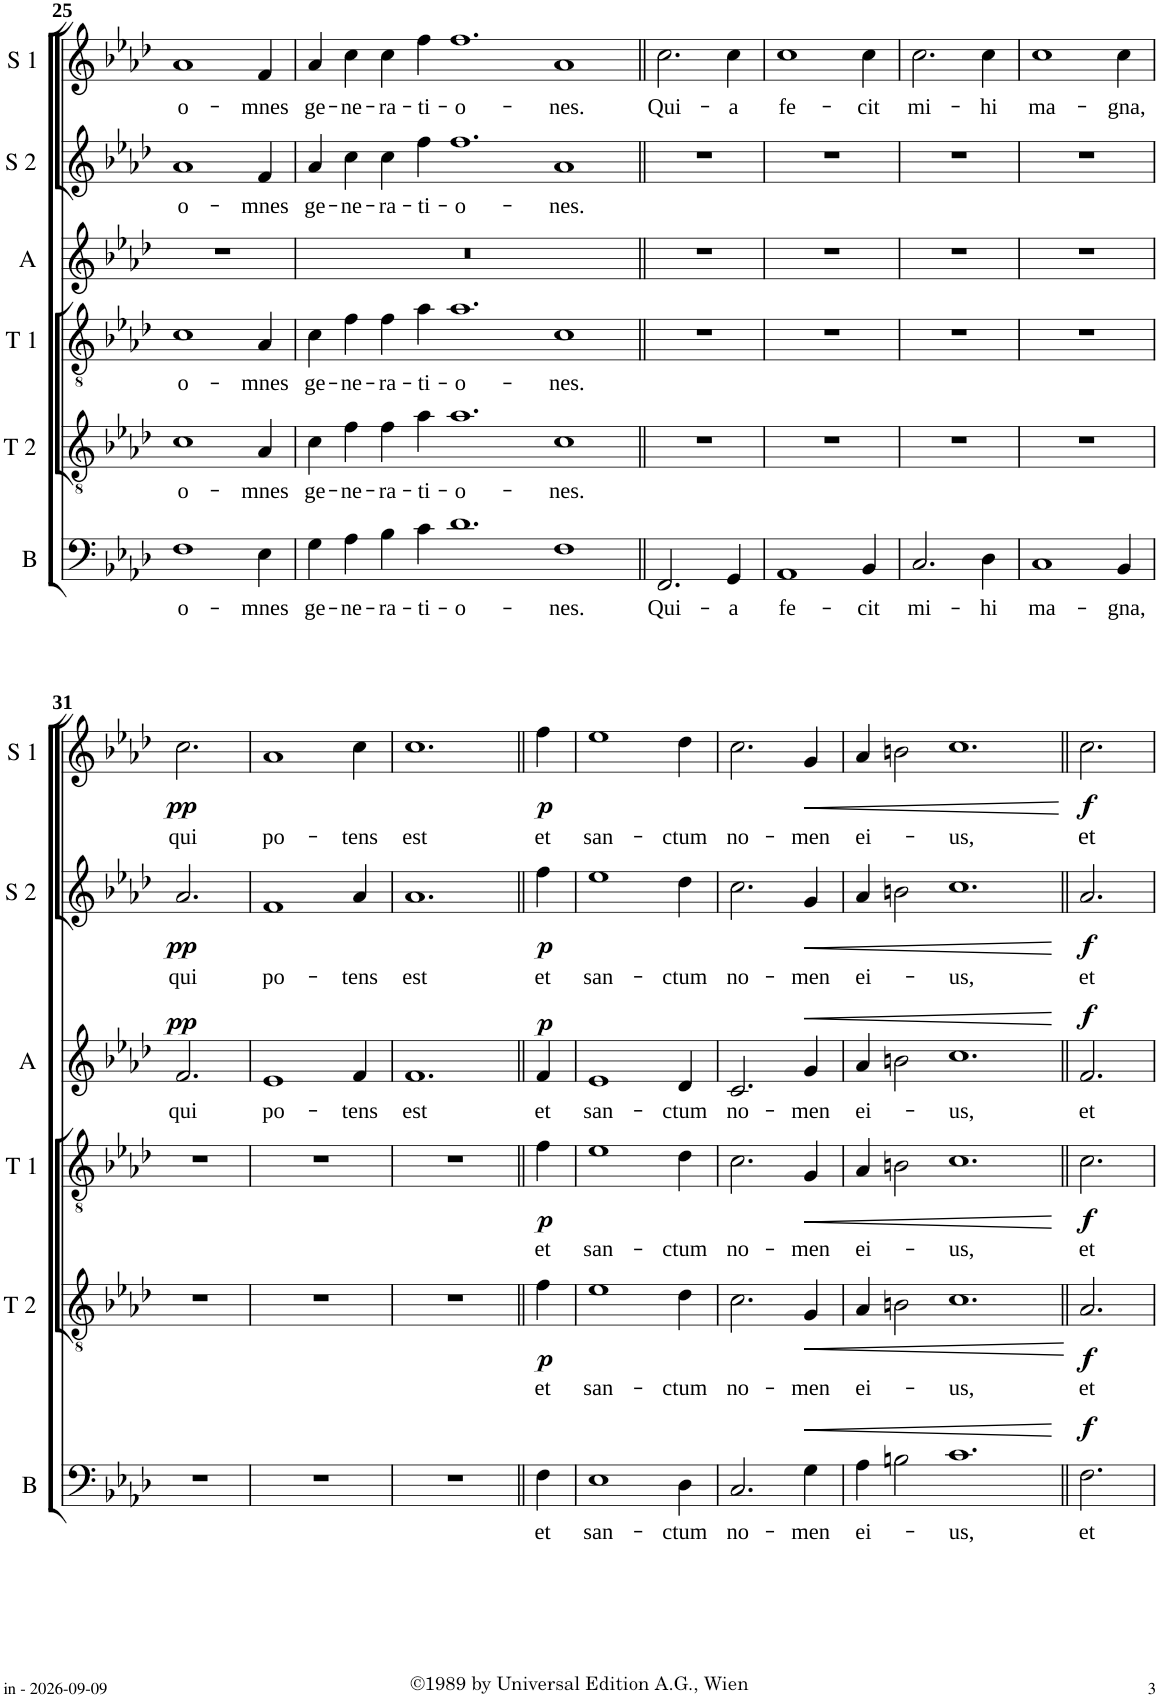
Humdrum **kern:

**kern	**text	**dynam	**kern	**text	**dynam	**kern	**text	**dynam	**kern	**text	**dynam	**kern	**text	**dynam	**kern	**text	**dynam
*part6	*part6	*part6	*part5	*part5	*part5	*part4	*part4	*part4	*part3	*part3	*part3	*part2	*part2	*part2	*part1	*part1	*part1
*staff6	*staff6	*staff6	*staff5	*staff5	*staff5	*staff4	*staff4	*staff4	*staff3	*staff3	*staff3	*staff2	*staff2	*staff2	*staff1	*staff1	*staff1
*I"Basse	*	*	*I"Ténor 2	*	*	*I"Ténor 1	*	*	*I"Alto	*	*	*I"Soprano 2	*	*	*I"Soprano 1	*	*
*I'B	*	*	*I'T 2	*	*	*I'T 1	*	*	*I'A	*	*	*I'S 2	*	*	*I'S 1	*	*
!!LO:PB:g=z
*clefF4	*	*	*clefGv2	*	*	*clefGv2	*	*	*clefG2	*	*	*clefG2	*	*	*clefG2	*	*
*	*	*	*Trd4c7	*	*	*	*	*	*	*	*	*	*	*	*	*	*
*k[b-e-a-d-]	*	*	*k[b-e-a-d-]	*	*	*k[b-e-a-d-]	*	*	*k[b-e-a-d-]	*	*	*k[b-e-a-d-]	*	*	*k[b-e-a-d-]	*	*
*A-:	*	*	*A-:	*	*	*A-:	*	*	*A-:	*	*	*A-:	*	*	*A-:	*	*
*M5/4	*	*	*M5/4	*	*	*M5/4	*	*	*M5/4	*	*	*M5/4	*	*	*M5/4	*	*
=25	=25	=25	=25	=25	=25	=25	=25	=25	=25	=25	=25	=25	=25	=25	=25	=25	=25
!	!LO:LY:b	!	!	!LO:LY:b	!	!	!LO:LY:b	!	!	!	!	!	!LO:LY:b	!	!	!LO:LY:b	!
1F	o-	.	1c	o-	.	1c	o-	.	4%5r	.	.	1a-	o-	.	1a-	o-	.
!	!LO:LY:b	!	!	!LO:LY:b	!	!	!LO:LY:b	!	!	!	!	!	!LO:LY:b	!	!	!LO:LY:b	!
4E-\	-mnes	.	4A-/	-mnes	.	4A-/	-mnes	.	.	.	.	4f/	-mnes	.	4f/	-mnes	.
=26	=26	=26	=26	=26	=26	=26	=26	=26	=26	=26	=26	=26	=26	=26	=26	=26	=26
*M14/4	*	*	*M14/4	*	*	*M14/4	*	*	*M14/4	*	*	*M14/4	*	*	*M14/4	*	*
!	!LO:LY:b	!	!	!LO:LY:b	!	!	!LO:LY:b	!	!	!	!	!	!LO:LY:b	!	!	!LO:LY:b	!
4G\	ge-	.	4c\	ge-	.	4c\	ge-	.	2%7r	.	.	4a-/	ge-	.	4a-/	ge-	.
!	!LO:LY:b	!	!	!LO:LY:b	!	!	!LO:LY:b	!	!	!	!	!	!LO:LY:b	!	!	!LO:LY:b	!
4A-\	-ne-	.	4f\	-ne-	.	4f\	-ne-	.	.	.	.	4cc\	-ne-	.	4cc\	-ne-	.
!	!LO:LY:b	!	!	!LO:LY:b	!	!	!LO:LY:b	!	!	!	!	!	!LO:LY:b	!	!	!LO:LY:b	!
4B-\	-ra-	.	4f\	-ra-	.	4f\	-ra-	.	.	.	.	4cc\	-ra-	.	4cc\	-ra-	.
!	!LO:LY:b	!	!	!LO:LY:b	!	!	!LO:LY:b	!	!	!	!	!	!LO:LY:b	!	!	!LO:LY:b	!
4c\	-ti-	.	4a-\	-ti-	.	4a-\	-ti-	.	.	.	.	4ff\	-ti-	.	4ff\	-ti-	.
!	!LO:LY:b	!	!	!LO:LY:b	!	!	!LO:LY:b	!	!	!	!	!	!LO:LY:b	!	!	!LO:LY:b	!
1.d-	-o-	.	1.a-	-o-	.	1.a-	-o-	.	.	.	.	1.ff	-o-	.	1.ff	-o-	.
!	!LO:LY:b	!	!	!LO:LY:b	!	!	!LO:LY:b	!	!	!	!	!	!LO:LY:b	!	!	!LO:LY:b	!
1F	-nes.	.	1c	-nes.	.	1c	-nes.	.	.	.	.	1a-	-nes.	.	1a-	-nes.	.
=27||	=27||	=27||	=27||	=27||	=27||	=27||	=27||	=27||	=27||	=27||	=27||	=27||	=27||	=27||	=27||	=27||	=27||
*M4/4	*	*	*M4/4	*	*	*M4/4	*	*	*M4/4	*	*	*M4/4	*	*	*M4/4	*	*
!	!LO:LY:b	!	!	!	!	!	!	!	!	!	!	!	!	!	!	!LO:LY:b	!
2.FF/	Qui-	.	1r	.	.	1r	.	.	1r	.	.	1r	.	.	2.cc\	Qui-	.
!	!LO:LY:b	!	!	!	!	!	!	!	!	!	!	!	!	!	!	!LO:LY:b	!
4GG/	-a	.	.	.	.	.	.	.	.	.	.	.	.	.	4cc\	-a	.
=28	=28	=28	=28	=28	=28	=28	=28	=28	=28	=28	=28	=28	=28	=28	=28	=28	=28
*M5/4	*	*	*M5/4	*	*	*M5/4	*	*	*M5/4	*	*	*M5/4	*	*	*M5/4	*	*
!	!LO:LY:b	!	!	!	!	!	!	!	!	!	!	!	!	!	!	!LO:LY:b	!
1AA-	fe-	.	4%5r	.	.	4%5r	.	.	4%5r	.	.	4%5r	.	.	1cc	fe-	.
!	!LO:LY:b	!	!	!	!	!	!	!	!	!	!	!	!	!	!	!LO:LY:b	!
4BB-/	-cit	.	.	.	.	.	.	.	.	.	.	.	.	.	4cc\	-cit	.
=29	=29	=29	=29	=29	=29	=29	=29	=29	=29	=29	=29	=29	=29	=29	=29	=29	=29
*M4/4	*	*	*M4/4	*	*	*M4/4	*	*	*M4/4	*	*	*M4/4	*	*	*M4/4	*	*
!	!LO:LY:b	!	!	!	!	!	!	!	!	!	!	!	!	!	!	!LO:LY:b	!
2.C/	mi-	.	1r	.	.	1r	.	.	1r	.	.	1r	.	.	2.cc\	mi-	.
!	!LO:LY:b	!	!	!	!	!	!	!	!	!	!	!	!	!	!	!LO:LY:b	!
4D-\	-hi	.	.	.	.	.	.	.	.	.	.	.	.	.	4cc\	-hi	.
=30	=30	=30	=30	=30	=30	=30	=30	=30	=30	=30	=30	=30	=30	=30	=30	=30	=30
*M5/4	*	*	*M5/4	*	*	*M5/4	*	*	*M5/4	*	*	*M5/4	*	*	*M5/4	*	*
!	!LO:LY:b	!	!	!	!	!	!	!	!	!	!	!	!	!	!	!LO:LY:b	!
1C	ma-	.	4%5r	.	.	4%5r	.	.	4%5r	.	.	4%5r	.	.	1cc	ma-	.
!	!LO:LY:b	!	!	!	!	!	!	!	!	!	!	!	!	!	!	!LO:LY:b	!
4BB-/	-gna,	.	.	.	.	.	.	.	.	.	.	.	.	.	4cc\	-gna,	.
!!LO:LB:g=z
=31	=31	=31	=31	=31	=31	=31	=31	=31	=31	=31	=31	=31	=31	=31	=31	=31	=31
*M3/4	*	*	*M3/4	*	*	*M3/4	*	*	*M3/4	*	*	*M3/4	*	*	*M3/4	*	*
!	!	!	!	!	!	!	!	!	!	!LO:LY:b	!LO:DY:a	!	!LO:LY:b	!LO:DY:b	!	!LO:LY:b	!LO:DY:b
2.r	.	.	2.r	.	.	2.r	.	.	2.f/	qui	pp	2.a-/	qui	pp	2.cc\	qui	pp
=32	=32	=32	=32	=32	=32	=32	=32	=32	=32	=32	=32	=32	=32	=32	=32	=32	=32
*M5/4	*	*	*M5/4	*	*	*M5/4	*	*	*M5/4	*	*	*M5/4	*	*	*M5/4	*	*
!	!	!	!	!	!	!	!	!	!	!LO:LY:b	!	!	!LO:LY:b	!	!	!LO:LY:b	!
4%5r	.	.	4%5r	.	.	4%5r	.	.	1e-	po-	.	1f	po-	.	1a-	po-	.
!	!	!	!	!	!	!	!	!	!	!LO:LY:b	!	!	!LO:LY:b	!	!	!LO:LY:b	!
.	.	.	.	.	.	.	.	.	4f/	-tens	.	4a-/	-tens	.	4cc\	-tens	.
=33	=33	=33	=33	=33	=33	=33	=33	=33	=33	=33	=33	=33	=33	=33	=33	=33	=33
*M6/4	*	*	*M6/4	*	*	*M6/4	*	*	*M6/4	*	*	*M6/4	*	*	*M6/4	*	*
!	!	!	!	!	!	!	!	!	!	!LO:LY:b	!	!	!LO:LY:b	!	!	!LO:LY:b	!
1.r	.	.	1.r	.	.	1.r	.	.	1.f	est	.	1.a-	est	.	1.cc	est	.
=34||	=34||	=34||	=34||	=34||	=34||	=34||	=34||	=34||	=34||	=34||	=34||	=34||	=34||	=34||	=34||	=34||	=34||
*M1/4	*	*	*M1/4	*	*	*M1/4	*	*	*M1/4	*	*	*M1/4	*	*	*M1/4	*	*
!	!LO:LY:b	!	!	!LO:LY:b	!LO:DY:b	!	!LO:LY:b	!LO:DY:b	!	!LO:LY:b	!LO:DY:a	!	!LO:LY:b	!LO:DY:b	!	!LO:LY:b	!LO:DY:b
4F\	et	.	4f\	et	p	4f\	et	p	4f/	et	p	4ff\	et	p	4ff\	et	p
=35	=35	=35	=35	=35	=35	=35	=35	=35	=35	=35	=35	=35	=35	=35	=35	=35	=35
*M5/4	*	*	*M5/4	*	*	*M5/4	*	*	*M5/4	*	*	*M5/4	*	*	*M5/4	*	*
!	!LO:LY:b	!	!	!LO:LY:b	!	!	!LO:LY:b	!	!	!LO:LY:b	!	!	!LO:LY:b	!	!	!LO:LY:b	!
1E-	san-	.	1e-	san-	.	1e-	san-	.	1e-	san-	.	1ee-	san-	.	1ee-	san-	.
!	!LO:LY:b	!	!	!LO:LY:b	!	!	!LO:LY:b	!	!	!LO:LY:b	!	!	!LO:LY:b	!	!	!LO:LY:b	!
4D-\	-ctum	.	4d-\	-ctum	.	4d-\	-ctum	.	4d-/	-ctum	.	4dd-\	-ctum	.	4dd-\	-ctum	.
=36	=36	=36	=36	=36	=36	=36	=36	=36	=36	=36	=36	=36	=36	=36	=36	=36	=36
*M4/4	*	*	*M4/4	*	*	*M4/4	*	*	*M4/4	*	*	*M4/4	*	*	*M4/4	*	*
!	!LO:LY:b	!	!	!LO:LY:b	!	!	!LO:LY:b	!	!	!LO:LY:b	!	!	!LO:LY:b	!	!	!LO:LY:b	!
2.C/	no-	.	2.c\	no-	.	2.c\	no-	.	2.c/	no-	.	2.cc\	no-	.	2.cc\	no-	.
!	!LO:LY:b	!LO:HP:b	!	!LO:LY:b	!LO:HP:b	!	!LO:LY:b	!LO:HP:b	!	!LO:LY:b	!LO:HP:b	!	!LO:LY:b	!LO:HP:b	!	!LO:LY:b	!LO:HP:b
4G\	-men	<	4G/	-men	<	4G/	-men	<	4g/	-men	<	4g/	-men	<	4g/	-men	<
=37	=37	=37	=37	=37	=37	=37	=37	=37	=37	=37	=37	=37	=37	=37	=37	=37	=37
*M9/4	*	*	*M9/4	*	*	*M9/4	*	*	*M9/4	*	*	*M9/4	*	*	*M9/4	*	*
!	!LO:LY:b	!	!	!LO:LY:b	!	!	!LO:LY:b	!	!	!LO:LY:b	!	!	!LO:LY:b	!	!	!LO:LY:b	!
4A-\	ei-	.	4A-/	ei-	.	4A-/	ei-	.	4a-/	ei-	.	4a-/	ei-	.	4a-/	ei-	.
2Bn\	.	.	2Bn\	.	.	2Bn\	.	.	2bn\	.	.	2bn\	.	.	2bn\	.	.
!	!LO:LY:b	!	!	!LO:LY:b	!	!	!LO:LY:b	!	!	!LO:LY:b	!	!	!LO:LY:b	!	!	!LO:LY:b	!
1.c	-us,	.	1.c	-us,	.	1.c	-us,	.	1.cc	-us,	.	1.cc	-us,	.	1.cc	-us,	.
.	.	[	.	.	.	.	.	[	.	.	[	.	.	[	.	.	[
=38||	=38||	=38||	=38||	=38||	=38||	=38||	=38||	=38||	=38||	=38||	=38||	=38||	=38||	=38||	=38||	=38||	=38||
*M3/4	*	*	*M3/4	*	*	*M3/4	*	*	*M3/4	*	*	*M3/4	*	*	*M3/4	*	*
!	!LO:LY:b	!LO:DY:a	!	!LO:LY:b	!LO:DY:b	!	!LO:LY:b	!LO:DY:b	!	!LO:LY:b	!LO:DY:a	!	!LO:LY:b	!LO:DY:b	!	!LO:LY:b	!LO:DY:b
2.F\	et	f	2.A-/	et	f	2.c\	et	f	2.f/	et	f	2.a-/	et	f	2.cc\	et	f
.	.	.	.	.	[	.	.	.	.	.	.	.	.	.	.	.	.
=	=	=	=	=	=	=	=	=	=	=	=	=	=	=	=	=	=
*-	*-	*-	*-	*-	*-	*-	*-	*-	*-	*-	*-	*-	*-	*-	*-	*-	*-
